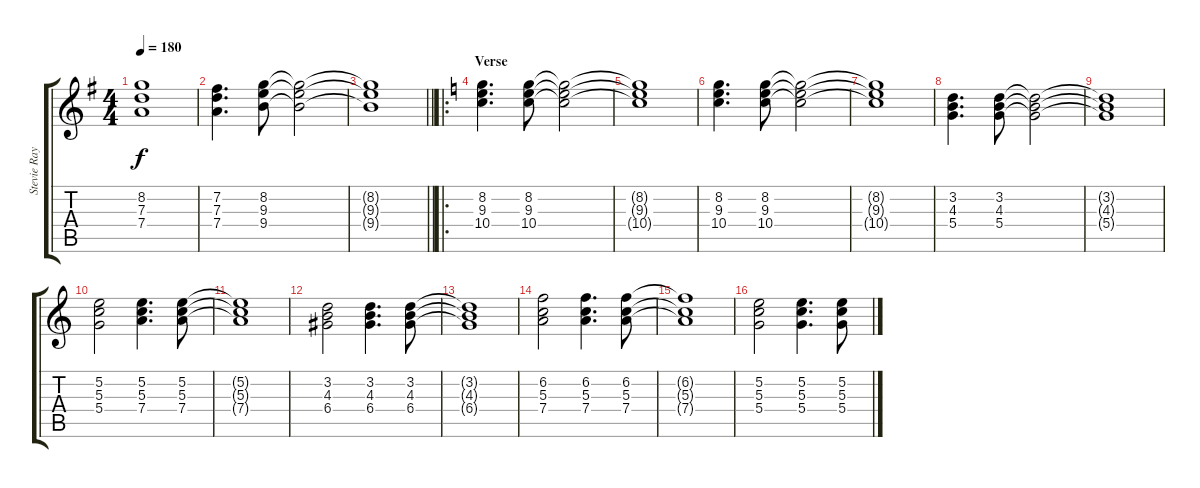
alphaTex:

\track ("Stevie Ray Vaughan (Guitar)" "Stevie Ray") {instrument acousticguitarsteel}
\staff {score tabs}
\tuning (E4 B3 G3 D3 A2 E2) {hide}
\ts (4 4)
\tempo 180
\clef g2
\ks g
(8.2{t} 7.3{t} 7.4{t}).1{dy f} |
(7.2 7.3 7.4).4{d} (8.2 9.3 9.4).8 (8.2{t} 9.3{t} 9.4{t}).2 |
\barLineRight lightlight
(8.2{t} 9.3{t} 9.4{t}).1 |
\ro
\section ("" "Verse")
\ks c
(8.2 9.3 10.4).4{d} (8.2 9.3 10.4).8 (8.2{t} 9.3{t} 10.4{t}).2 |
(8.2{t} 9.3{t} 10.4{t}).1 |
(8.2 9.3 10.4).4{d} (8.2 9.3 10.4).8 (8.2{t} 9.3{t} 10.4{t}).2 |
(8.2{t} 9.3{t} 10.4{t}).1 |
(3.2 4.3 5.4).4{d} (3.2 4.3 5.4).8 (3.2{t} 4.3{t} 5.4{t}).2 |
(3.2{t} 4.3{t} 5.4{t}).1 |
(5.2 5.3 5.4).2 (5.2 5.3 7.4).4{d} (5.2 5.3 7.4).8 |
(5.2{t} 5.3{t} 7.4{t}).1 |
(3.2 4.3 6.4).2 (3.2 4.3 6.4).4{d} (3.2 4.3 6.4).8 |
(3.2{t} 4.3{t} 6.4{t}).1 |
(6.2 5.3 7.4).2 (6.2 5.3 7.4).4{d} (6.2 5.3 7.4).8 |
(6.2{t} 5.3{t} 7.4{t}).1 |
(5.2 5.3 5.4).2 (5.2 5.3 5.4).4{d} (5.2 5.3 5.4).8
